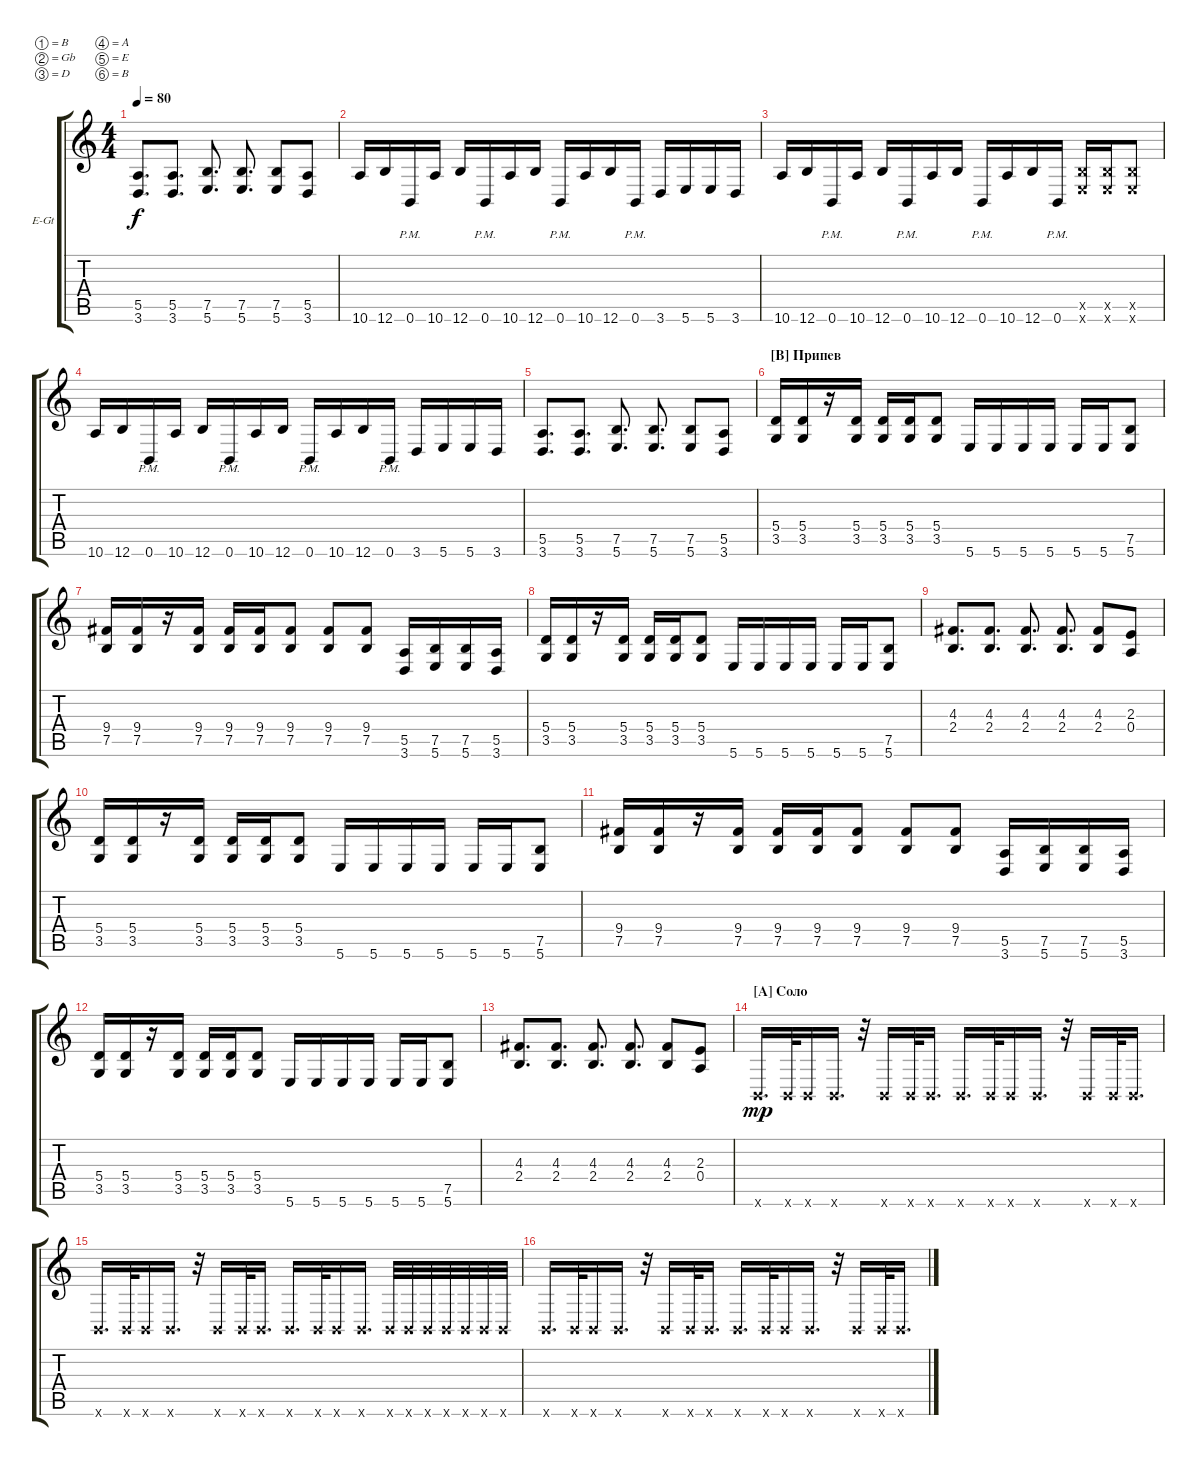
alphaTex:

\defaultSystemsLayout 4
\bracketExtendMode groupsimilarinstruments
\firstSystemTrackNameOrientation horizontal
\otherSystemsTrackNameOrientation horizontal
\track ("Electric Guitar" "E-Gt") {instrument distortionguitar}
\staff {score tabs}
\tuning (B3 Gb3 D3 A2 E2 B1)
\ts (4 4)
\tempo 80
\clef g2
\ks c
(3.6 5.5).8{d dy f} (3.6 5.5).8{d} (5.6 7.5).8{d} (5.6 7.5).8{d} (5.6 7.5).8 (3.6 5.5).8 |
10.6.16 12.6.16 0.6{pm}.16 10.6.16 12.6.16 0.6{pm}.16 10.6.16 12.6.16 0.6{pm}.16 10.6.16 12.6.16 0.6{pm}.16 3.6.16 5.6.16 5.6.16 3.6.16 |
10.6.16 12.6.16 0.6{pm}.16 10.6.16 12.6.16 0.6{pm}.16 10.6.16 12.6.16 0.6{pm}.16 10.6.16 12.6.16 0.6{pm}.16 (5.6{x} 7.5{x}).16 (5.6{x} 7.5{x}).16 (5.6{x} 7.5{x}).8 |
10.6.16 12.6.16 0.6{pm}.16 10.6.16 12.6.16 0.6{pm}.16 10.6.16 12.6.16 0.6{pm}.16 10.6.16 12.6.16 0.6{pm}.16 3.6.16 5.6.16 5.6.16 3.6.16 |
(3.6 5.5).8{d} (3.6 5.5).8{d} (5.6 7.5).8{d} (5.6 7.5).8{d} (5.6 7.5).8 (3.6 5.5).8 |
\section ("B" "Припев")
(3.5 5.4).16 (3.5 5.4).16 r.16 (3.5 5.4).16 (3.5 5.4).16 (3.5 5.4).16 (3.5 5.4).8 5.6.16 5.6.16 5.6.16 5.6.16 5.6.16 5.6.16 (5.6 7.5).8 |
(7.5 9.4).16 (7.5 9.4).16 r.16 (7.5 9.4).16 (7.5 9.4).16 (7.5 9.4).16 (7.5 9.4).8 (7.5 9.4).8 (7.5 9.4).8 (3.6 5.5).16 (5.6 7.5).16 (5.6 7.5).16 (3.6 5.5).16 |
(3.5 5.4).16 (3.5 5.4).16 r.16 (3.5 5.4).16 (3.5 5.4).16 (3.5 5.4).16 (3.5 5.4).8 5.6.16 5.6.16 5.6.16 5.6.16 5.6.16 5.6.16 (5.6 7.5).8 |
(2.4 4.3).8{d} (2.4 4.3).8{d} (2.4 4.3).8{d} (2.4 4.3).8{d} (2.4 4.3).8 (0.4 2.3).8 |
(3.5 5.4).16 (3.5 5.4).16 r.16 (3.5 5.4).16 (3.5 5.4).16 (3.5 5.4).16 (3.5 5.4).8 5.6.16 5.6.16 5.6.16 5.6.16 5.6.16 5.6.16 (5.6 7.5).8 |
(7.5 9.4).16 (7.5 9.4).16 r.16 (7.5 9.4).16 (7.5 9.4).16 (7.5 9.4).16 (7.5 9.4).8 (7.5 9.4).8 (7.5 9.4).8 (3.6 5.5).16 (5.6 7.5).16 (5.6 7.5).16 (3.6 5.5).16 |
(3.5 5.4).16 (3.5 5.4).16 r.16 (3.5 5.4).16 (3.5 5.4).16 (3.5 5.4).16 (3.5 5.4).8 5.6.16 5.6.16 5.6.16 5.6.16 5.6.16 5.6.16 (5.6 7.5).8 |
(2.4 4.3).8{d} (2.4 4.3).8{d} (2.4 4.3).8{d} (2.4 4.3).8{d} (2.4 4.3).8 (0.4 2.3).8 |
\section ("A" "Соло")
0.6{x}.16{d dy mp} 0.6{x}.32 0.6{x}.16 0.6{x}.16{d} r.32 0.6{x}.16 0.6{x}.32 0.6{x}.16{d} 0.6{x}.16{d} 0.6{x}.32 0.6{x}.16 0.6{x}.16{d} r.32 0.6{x}.16 0.6{x}.32 0.6{x}.16{d} |
0.6{x}.16{d} 0.6{x}.32 0.6{x}.16 0.6{x}.16{d} r.32 0.6{x}.16 0.6{x}.32 0.6{x}.16{d} 0.6{x}.16{d} 0.6{x}.32 0.6{x}.16 0.6{x}.16{d} 0.6{x}.32 0.6{x}.32 0.6{x}.32 0.6{x}.32 0.6{x}.32 0.6{x}.32 0.6{x}.32 |
0.6{x}.16{d} 0.6{x}.32 0.6{x}.16 0.6{x}.16{d} r.32 0.6{x}.16 0.6{x}.32 0.6{x}.16{d} 0.6{x}.16{d} 0.6{x}.32 0.6{x}.16 0.6{x}.16{d} r.32 0.6{x}.16 0.6{x}.32 0.6{x}.16{d}
